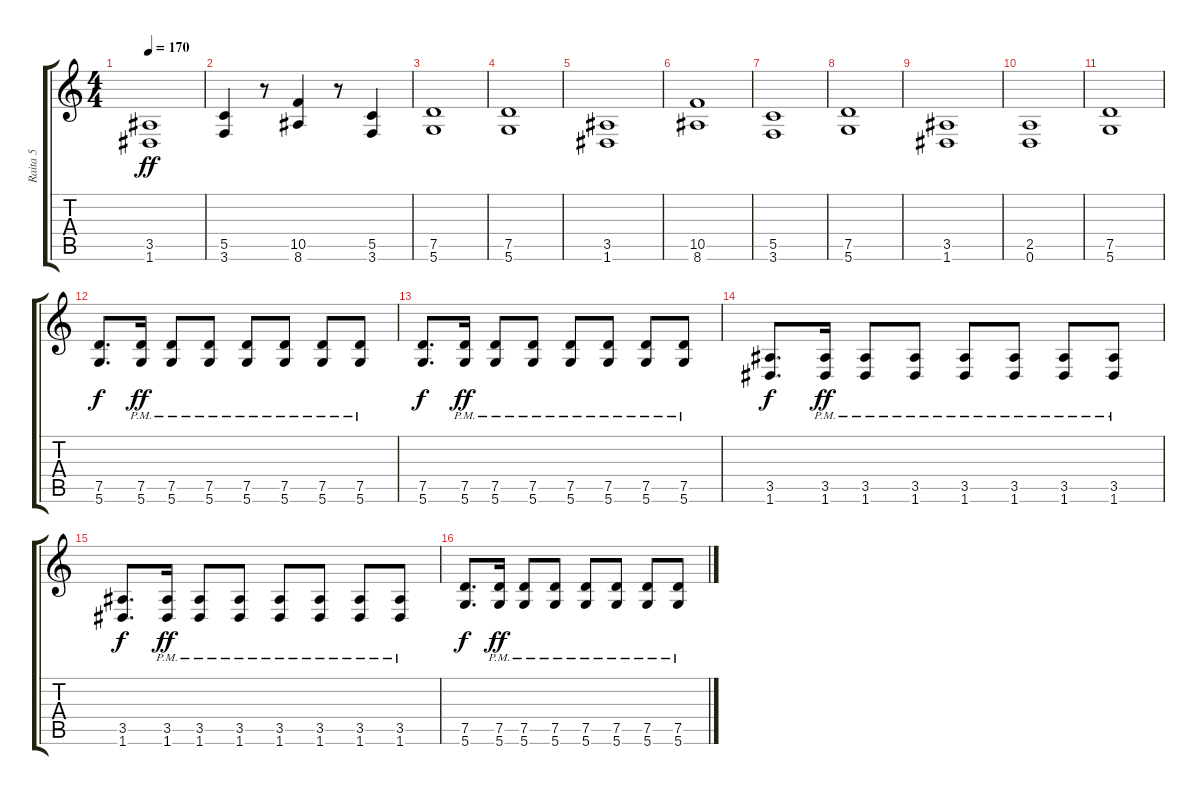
\track ("Raita 5" "Raita 5") {instrument distortionguitar}
\staff {score tabs}
\tuning (D4 A3 F3 C3 G2 D2) {hide}
\ts (4 4)
\tempo 170
\clef g2
\ks c
(3.5 1.6).1{dy ff} |
(5.5 3.6).4 r.8 (10.5 8.6).4 r.8 (5.5 3.6).4 |
(7.5 5.6).1 |
(7.5 5.6).1 |
(3.5 1.6).1 |
(10.5 8.6).1 |
(5.5 3.6).1 |
(7.5 5.6).1 |
(3.5 1.6).1 |
(2.5 0.6).1 |
(7.5 5.6).1 |
(7.5 5.6).8{d dy f} (7.5{pm} 5.6{pm}).16{dy ff} (7.5{pm} 5.6{pm}).8 (7.5{pm} 5.6{pm}).8 (7.5{pm} 5.6{pm}).8 (7.5{pm} 5.6{pm}).8 (7.5{pm} 5.6{pm}).8 (7.5{pm} 5.6{pm}).8 |
(7.5 5.6).8{d dy f} (7.5{pm} 5.6{pm}).16{dy ff} (7.5{pm} 5.6{pm}).8 (7.5{pm} 5.6{pm}).8 (7.5{pm} 5.6{pm}).8 (7.5{pm} 5.6{pm}).8 (7.5{pm} 5.6{pm}).8 (7.5{pm} 5.6{pm}).8 |
(3.5 1.6).8{d dy f} (3.5{pm} 1.6{pm}).16{dy ff} (3.5{pm} 1.6{pm}).8 (3.5{pm} 1.6{pm}).8 (3.5{pm} 1.6{pm}).8 (3.5{pm} 1.6{pm}).8 (3.5{pm} 1.6{pm}).8 (3.5{pm} 1.6{pm}).8 |
(3.5 1.6).8{d dy f} (3.5{pm} 1.6{pm}).16{dy ff} (3.5{pm} 1.6{pm}).8 (3.5{pm} 1.6{pm}).8 (3.5{pm} 1.6{pm}).8 (3.5{pm} 1.6{pm}).8 (3.5{pm} 1.6{pm}).8 (3.5{pm} 1.6{pm}).8 |
(7.5 5.6).8{d dy f} (7.5{pm} 5.6{pm}).16{dy ff} (7.5{pm} 5.6{pm}).8 (7.5{pm} 5.6{pm}).8 (7.5{pm} 5.6{pm}).8 (7.5{pm} 5.6{pm}).8 (7.5{pm} 5.6{pm}).8 (7.5{pm} 5.6{pm}).8
